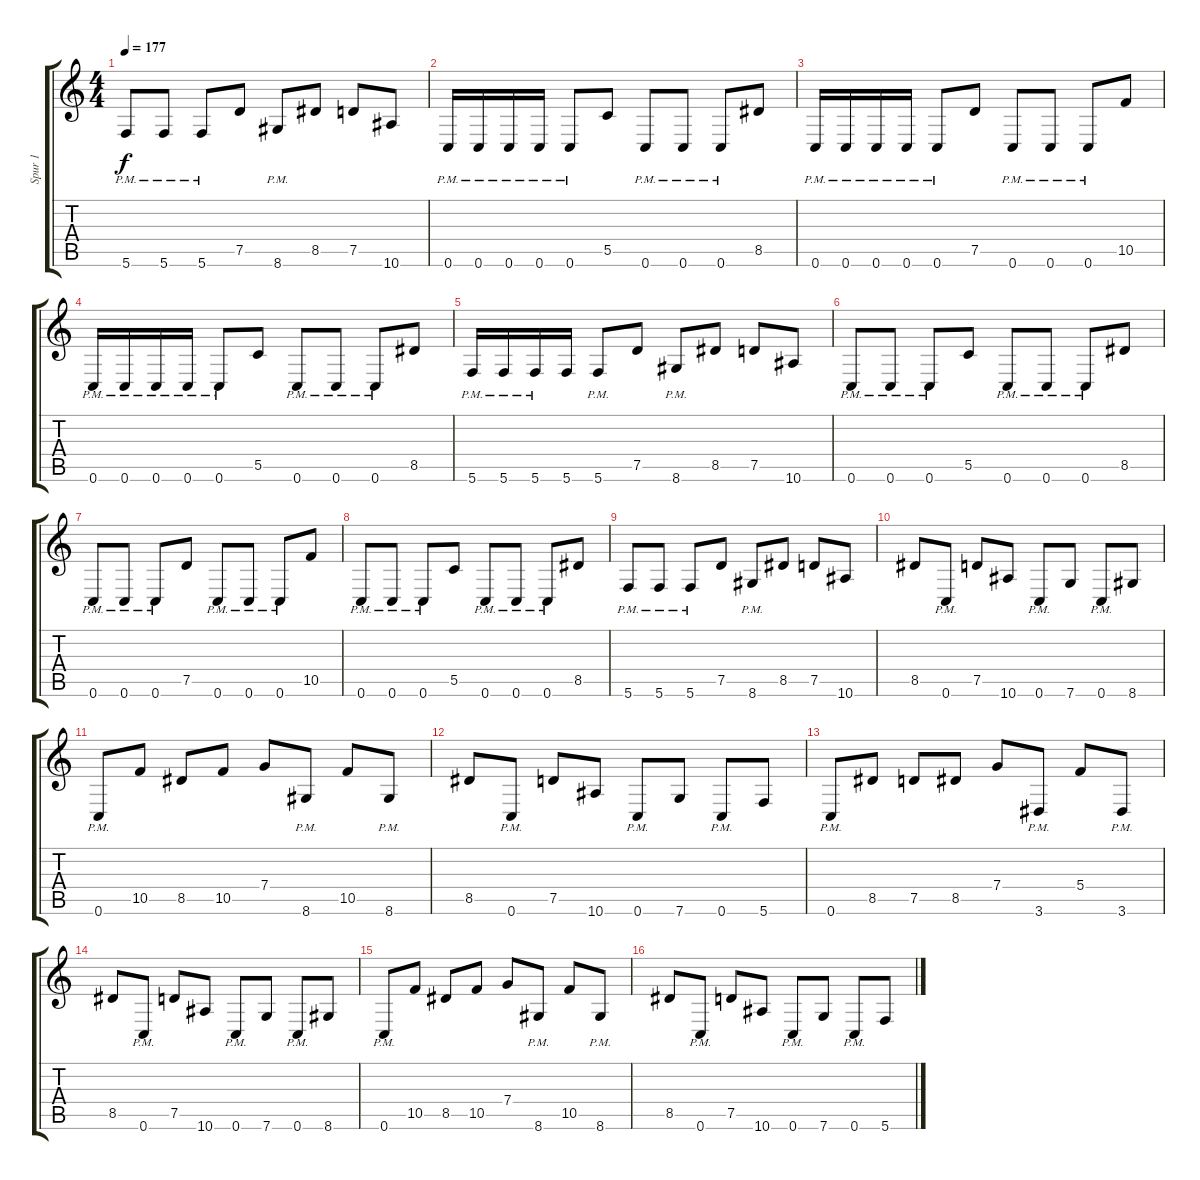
\track ("Spur 1" "Spur 1") {instrument distortionguitar}
\staff {score tabs}
\tuning (D4 A3 F3 C3 G2 C2) {hide}
\ts (4 4)
\tempo 177
\clef g2
\ks c
5.6{pm}.8{dy f} 5.6{pm}.8 5.6{pm}.8 7.5.8 8.6{pm}.8 8.5.8 7.5.8 10.6.8 |
0.6{pm}.16 0.6{pm}.16 0.6{pm}.16 0.6{pm}.16 0.6{pm}.8 5.5.8 0.6{pm}.8 0.6{pm}.8 0.6{pm}.8 8.5.8 |
0.6{pm}.16 0.6{pm}.16 0.6{pm}.16 0.6{pm}.16 0.6{pm}.8 7.5.8 0.6{pm}.8 0.6{pm}.8 0.6{pm}.8 10.5.8 |
0.6{pm}.16 0.6{pm}.16 0.6{pm}.16 0.6{pm}.16 0.6{pm}.8 5.5.8 0.6{pm}.8 0.6{pm}.8 0.6{pm}.8 8.5.8 |
5.6{pm}.16 5.6{pm}.16 5.6{pm}.16 5.6.16 5.6{pm}.8 7.5.8 8.6{pm}.8 8.5.8 7.5.8 10.6.8 |
0.6{pm}.8 0.6{pm}.8 0.6{pm}.8 5.5.8 0.6{pm}.8 0.6{pm}.8 0.6{pm}.8 8.5.8 |
0.6{pm}.8 0.6{pm}.8 0.6{pm}.8 7.5.8 0.6{pm}.8 0.6{pm}.8 0.6{pm}.8 10.5.8 |
0.6{pm}.8 0.6{pm}.8 0.6{pm}.8 5.5.8 0.6{pm}.8 0.6{pm}.8 0.6{pm}.8 8.5.8 |
5.6{pm}.8 5.6{pm}.8 5.6{pm}.8 7.5.8 8.6{pm}.8 8.5.8 7.5.8 10.6.8 |
8.5.8 0.6{pm}.8 7.5.8 10.6.8 0.6{pm}.8 7.6.8 0.6{pm}.8 8.6.8 |
0.6{pm}.8 10.5.8 8.5.8 10.5.8 7.4.8 8.6{pm}.8 10.5.8 8.6{pm}.8 |
8.5.8 0.6{pm}.8 7.5.8 10.6.8 0.6{pm}.8 7.6.8 0.6{pm}.8 5.6.8 |
0.6{pm}.8 8.5.8 7.5.8 8.5.8 7.4.8 3.6{pm}.8 5.4.8 3.6{pm}.8 |
8.5.8 0.6{pm}.8 7.5.8 10.6.8 0.6{pm}.8 7.6.8 0.6{pm}.8 8.6.8 |
0.6{pm}.8 10.5.8 8.5.8 10.5.8 7.4.8 8.6{pm}.8 10.5.8 8.6{pm}.8 |
8.5.8 0.6{pm}.8 7.5.8 10.6.8 0.6{pm}.8 7.6.8 0.6{pm}.8 5.6.8
